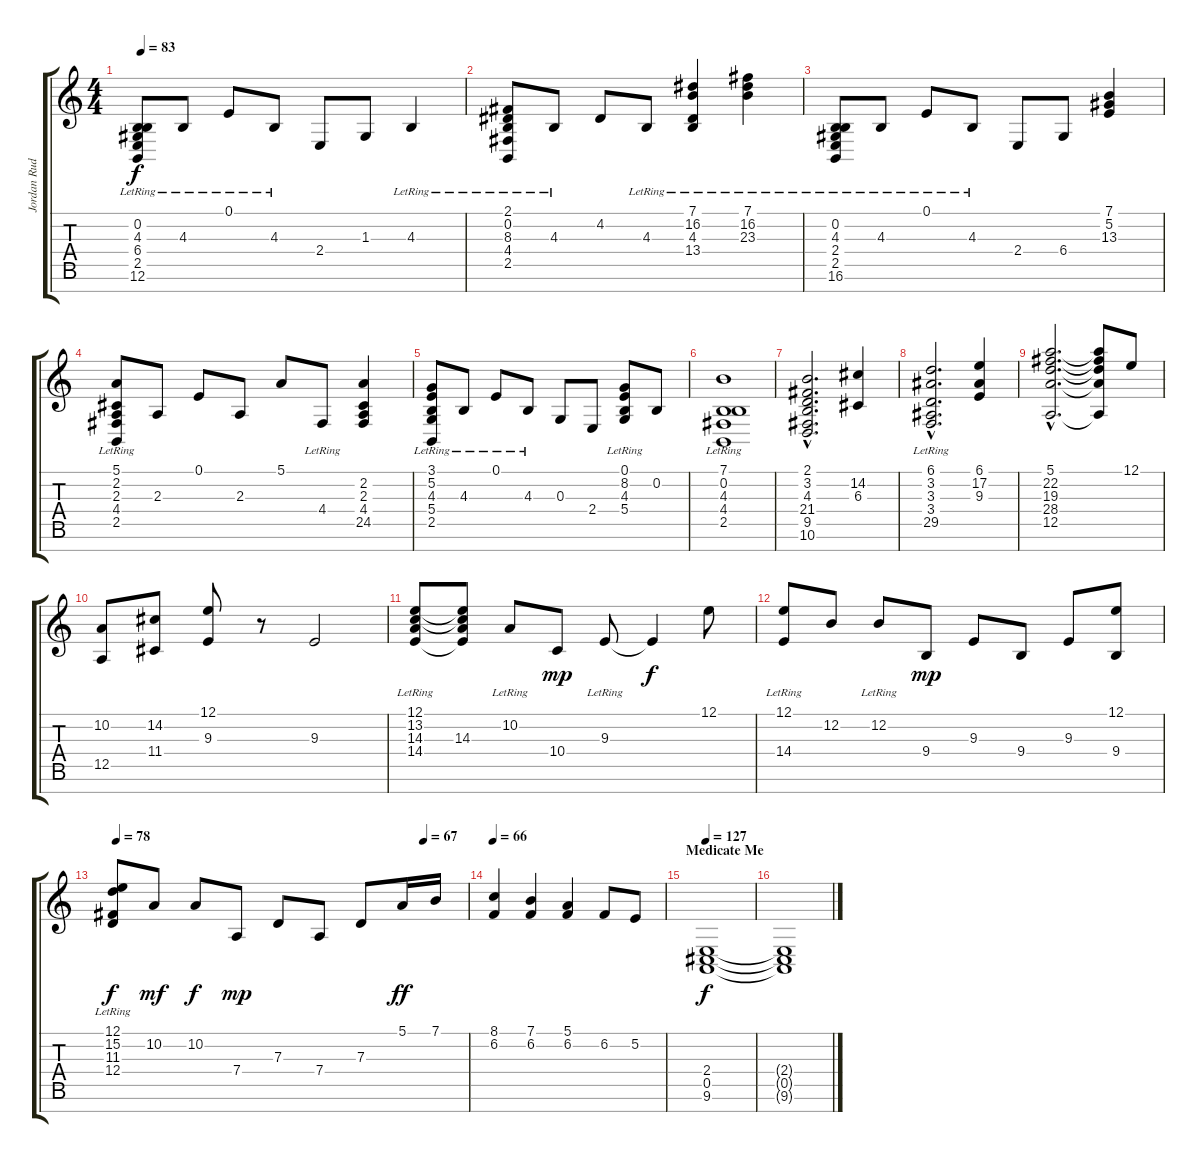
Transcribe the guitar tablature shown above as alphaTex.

\track ("Jordan Rudess" "Jordan Rud") {instrument acousticgrandpiano}
\staff {score tabs}
\tuning (E4 B3 G3 D3 A2 E2 B1) {hide}
\ts (4 4)
\tempo 83
\clef g2
\ks c
(0.2 4.3 6.4 2.5{lr} 12.6).8{dy f} 4.3{lr}.8 0.1{lr}.8 4.3{lr}.8 2.4.8 1.3.8 4.3{lr}.4 |
(2.1{lr} 0.2{lr} 8.3{lr} 4.4{lr} 2.5{lr}).8 4.3{lr}.8 4.2.8 4.3{lr}.8 (7.1{lr} 16.2 4.3{lr} 13.4).4 (7.1{lr} 16.2{lr} 23.3{lr}).4 |
(0.2{lr} 4.3{lr} 2.4 2.5{lr} 16.6).8 4.3{lr}.8 0.1{lr}.8 4.3{lr}.8 2.4.8 6.4.8 (7.1 5.2 13.3).4 |
(5.1{lr} 2.2{lr} 2.3{lr} 4.4 2.5).8 2.3.8 0.1.8 2.3.8 5.1.8 4.4{lr}.8 (2.2 2.3 4.4 24.5).4 |
(3.1{lr} 5.2{lr} 4.3 5.4{lr} 2.5{lr}).8 4.3{lr}.8 0.1{lr}.8 4.3{lr}.8 0.3.8 2.4.8 (0.1{lr} 8.2{lr} 4.3{lr} 5.4{lr}).8 0.2.8 |
(7.1 0.2{lr} 4.3{lr} 4.4{lr} 2.5{lr}).1 |
(2.1{hac} 3.2{hac} 4.3{hac} 21.4{hac} 9.5{hac} 10.6{hac}).2{d} (14.2 6.3).4 |
(6.1{hac lr} 3.2{hac lr} 3.3{hac lr} 3.4{hac lr} 29.5{hac lr}).2{d} (6.1 17.2 9.3).4 |
(5.1{hac} 22.2{hac} 19.3{hac} 28.4{hac} 12.5{hac}).2{d} (5.1{t} 22.2{t} 19.3{t} 28.4{t} 12.5{t}).8 12.1.8 |
(10.2 12.5).8 (14.2 11.4).8 (12.1 9.3).8 r.8 9.3.2 |
(12.1{lr} 13.2{lr} 14.3{lr} 14.4{lr}).8 (12.1{t} 13.2{t} 14.3 14.4{t}).8 10.2{lr}.8 10.4.8{dy mp} 9.3{lr}.8 9.3{t}.4{dy f} 12.1.8 |
(12.1 14.4{lr}).8 12.2.8 12.2{lr}.8 9.4.8{dy mp} 9.3.8 9.4.8 9.3.8 (12.1 9.4).8 |
\tempo (67 0.875)
\tempo 78
(12.1{lr} 15.2 11.3{lr} 12.4{lr}).8{dy f} 10.2.8{dy mf} 10.2.8{dy f} 7.4.8{dy mp} 7.3.8 7.4.8 7.3.8 5.1.16{dy ff} 7.1.16 |
\tempo 66
(8.1 6.2).4 (7.1 6.2).4 (5.1 6.2).4 6.2.8 5.2.8 |
\section ("" "Medicate Me")
\tempo 127
(2.4 0.5 9.6).1{dy f} |
(2.4{t} 0.5{t} 9.6{t}).1
